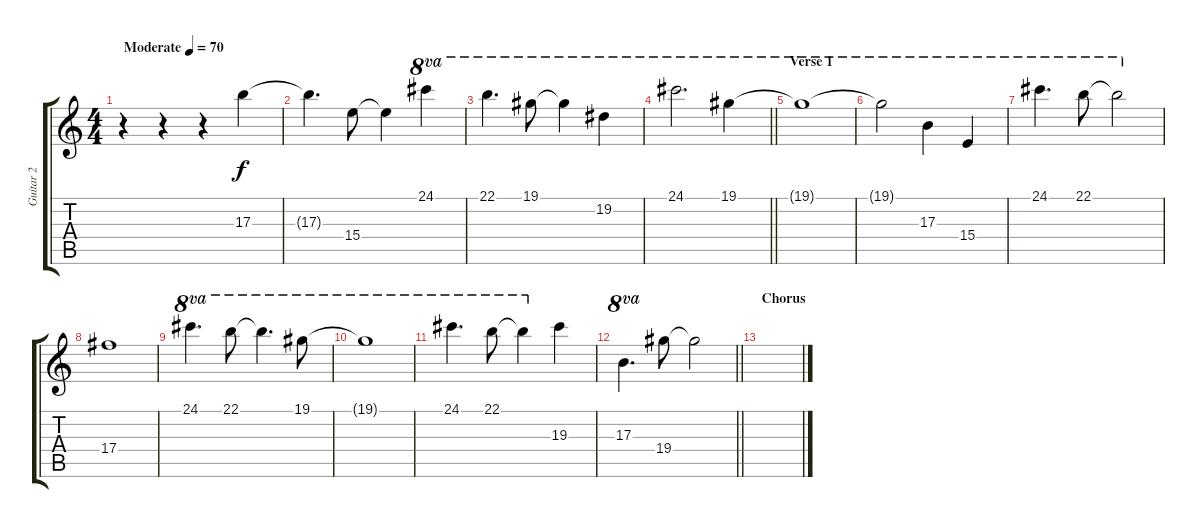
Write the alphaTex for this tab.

\track ("Guitar 2" "Guitar 2") {instrument distortionguitar}
\staff {score tabs}
\tuning (Db4 Ab3 Gb3 Db3 Ab2 Db2) {hide}
\ts (4 4)
\tempo (70 "Moderate")
\clef g2
\ks c
r.4{dy f instrument distortionguitar} r.4 r.4 17.3.4 |
17.3{t}.4{d} 15.4.8 15.4{t}.4 24.1.4{ot 8va} |
22.1.4{d ot 8va} 19.1.8{ot 8va} 19.1{t}.4{ot 8va} 19.2.4{ot 8va} |
\barLineRight lightlight
24.1.2{d ot 8va} 19.1.4{ot 8va} |
\section ("" "Verse 1")
19.1{t}.1{ot 8va} |
19.1{t}.2{ot 8va} 17.3.4{ot 8va} 15.4.4{ot 8va} |
24.1.4{d ot 8va} 22.1.8{ot 8va} 22.1{t}.2{ot 8va} |
17.4.1 |
24.1.4{d ot 8va} 22.1.8{ot 8va} 22.1{t}.4{d ot 8va} 19.1.8{ot 8va} |
19.1{t}.1{ot 8va} |
24.1.4{d ot 8va} 22.1.8{ot 8va} 22.1{t}.4{ot 8va} 19.3.4 |
\barLineRight lightlight
17.3.4{d ot 8va} 19.4.8 19.4{t}.2 |
\section ("" "Chorus")
